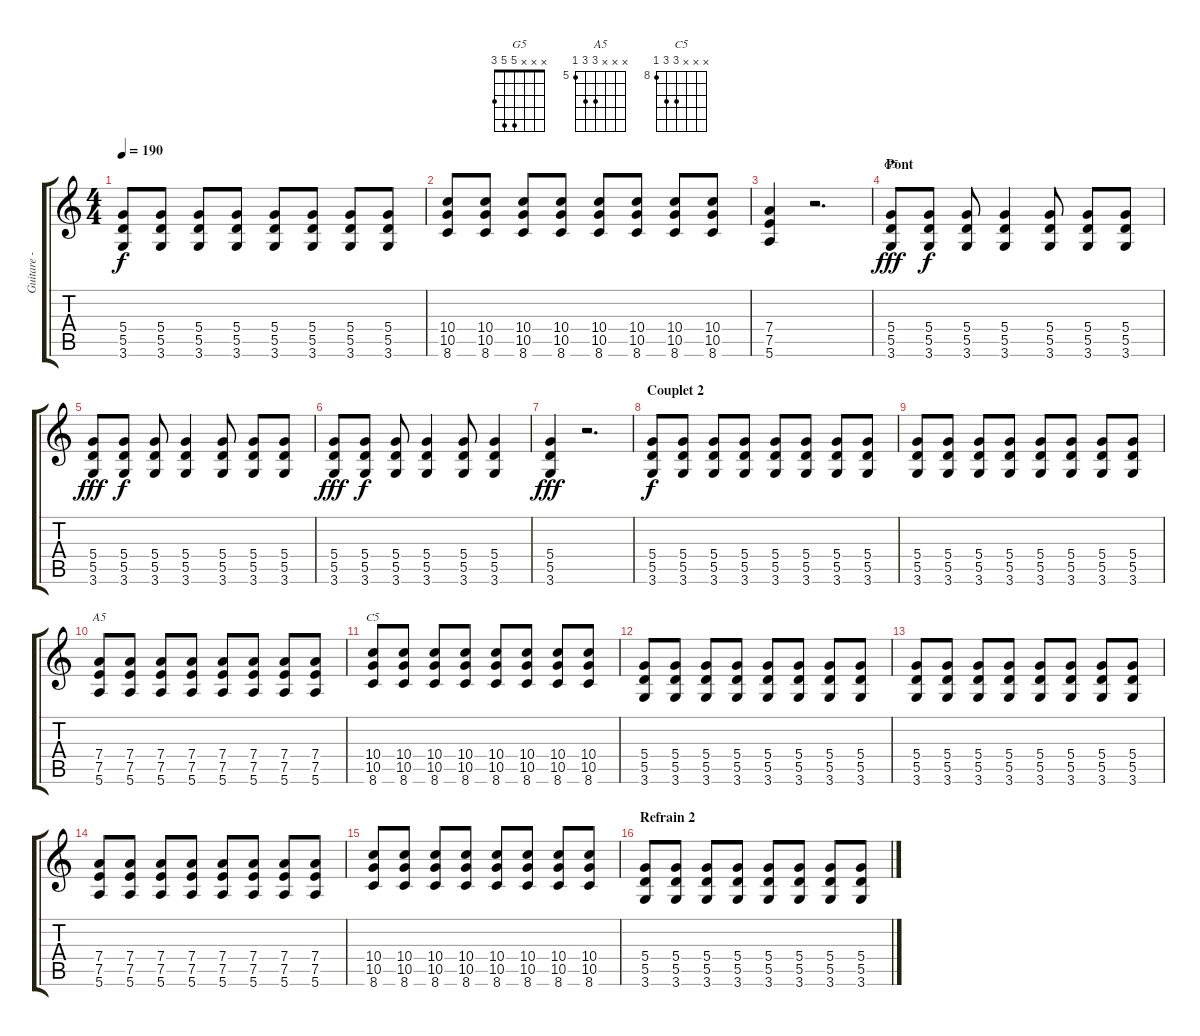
\track ("Guitare - Yves " "Guitare - ") {instrument distortionguitar}
\staff {score tabs}
\tuning (E4 B3 G3 D3 A2 E2) {hide}
\chord ("G5" x x x 5 5 3)
\chord ("A5" x x x 7 7 5) {firstfret 5}
\chord ("C5" x x x 10 10 8) {firstfret 8}
\ts (4 4)
\tempo 190
\clef g2
\ks c
(5.4 5.5 3.6).8{dy f} (5.4 5.5 3.6).8 (5.4 5.5 3.6).8 (5.4 5.5 3.6).8 (5.4 5.5 3.6).8 (5.4 5.5 3.6).8 (5.4 5.5 3.6).8 (5.4 5.5 3.6).8 |
(10.4 10.5 8.6).8 (10.4 10.5 8.6).8 (10.4 10.5 8.6).8 (10.4 10.5 8.6).8 (10.4 10.5 8.6).8 (10.4 10.5 8.6).8 (10.4 10.5 8.6).8 (10.4 10.5 8.6).8 |
(7.4 7.5 5.6).4 r.2{d} |
\section ("" "Pont")
(5.4 5.5 3.6).8{ch "G5" dy fff} (5.4 5.5 3.6).8{dy f} (5.4 5.5 3.6).8 (5.4 5.5 3.6).4 (5.4 5.5 3.6).8 (5.4 5.5 3.6).8 (5.4 5.5 3.6).8 |
(5.4 5.5 3.6).8{dy fff} (5.4 5.5 3.6).8{dy f} (5.4 5.5 3.6).8 (5.4 5.5 3.6).4 (5.4 5.5 3.6).8 (5.4 5.5 3.6).8 (5.4 5.5 3.6).8 |
(5.4 5.5 3.6).8{dy fff} (5.4 5.5 3.6).8{dy f} (5.4 5.5 3.6).8 (5.4 5.5 3.6).4 (5.4 5.5 3.6).8 (5.4 5.5 3.6).4 |
(5.4 5.5 3.6).4{dy fff} r.2{d} |
\section ("" "Couplet 2")
(5.4 5.5 3.6).8{dy f instrument electricguitarmuted} (5.4 5.5 3.6).8 (5.4 5.5 3.6).8 (5.4 5.5 3.6).8 (5.4 5.5 3.6).8 (5.4 5.5 3.6).8 (5.4 5.5 3.6).8 (5.4 5.5 3.6).8 |
(5.4 5.5 3.6).8 (5.4 5.5 3.6).8 (5.4 5.5 3.6).8 (5.4 5.5 3.6).8 (5.4 5.5 3.6).8 (5.4 5.5 3.6).8 (5.4 5.5 3.6).8 (5.4 5.5 3.6).8 |
(7.4 7.5 5.6).8{ch "A5"} (7.4 7.5 5.6).8 (7.4 7.5 5.6).8 (7.4 7.5 5.6).8 (7.4 7.5 5.6).8 (7.4 7.5 5.6).8 (7.4 7.5 5.6).8 (7.4 7.5 5.6).8 |
(10.4 10.5 8.6).8{ch "C5"} (10.4 10.5 8.6).8 (10.4 10.5 8.6).8 (10.4 10.5 8.6).8 (10.4 10.5 8.6).8 (10.4 10.5 8.6).8 (10.4 10.5 8.6).8 (10.4 10.5 8.6).8 |
(5.4 5.5 3.6).8 (5.4 5.5 3.6).8 (5.4 5.5 3.6).8 (5.4 5.5 3.6).8 (5.4 5.5 3.6).8 (5.4 5.5 3.6).8 (5.4 5.5 3.6).8 (5.4 5.5 3.6).8 |
(5.4 5.5 3.6).8 (5.4 5.5 3.6).8 (5.4 5.5 3.6).8 (5.4 5.5 3.6).8 (5.4 5.5 3.6).8 (5.4 5.5 3.6).8 (5.4 5.5 3.6).8 (5.4 5.5 3.6).8 |
(7.4 7.5 5.6).8 (7.4 7.5 5.6).8 (7.4 7.5 5.6).8 (7.4 7.5 5.6).8 (7.4 7.5 5.6).8 (7.4 7.5 5.6).8 (7.4 7.5 5.6).8 (7.4 7.5 5.6).8 |
(10.4 10.5 8.6).8 (10.4 10.5 8.6).8 (10.4 10.5 8.6).8 (10.4 10.5 8.6).8 (10.4 10.5 8.6).8 (10.4 10.5 8.6).8 (10.4 10.5 8.6).8 (10.4 10.5 8.6).8 |
\section ("" "Refrain 2")
(5.4 5.5 3.6).8{instrument overdrivenguitar} (5.4 5.5 3.6).8 (5.4 5.5 3.6).8 (5.4 5.5 3.6).8 (5.4 5.5 3.6).8 (5.4 5.5 3.6).8 (5.4 5.5 3.6).8 (5.4 5.5 3.6).8
